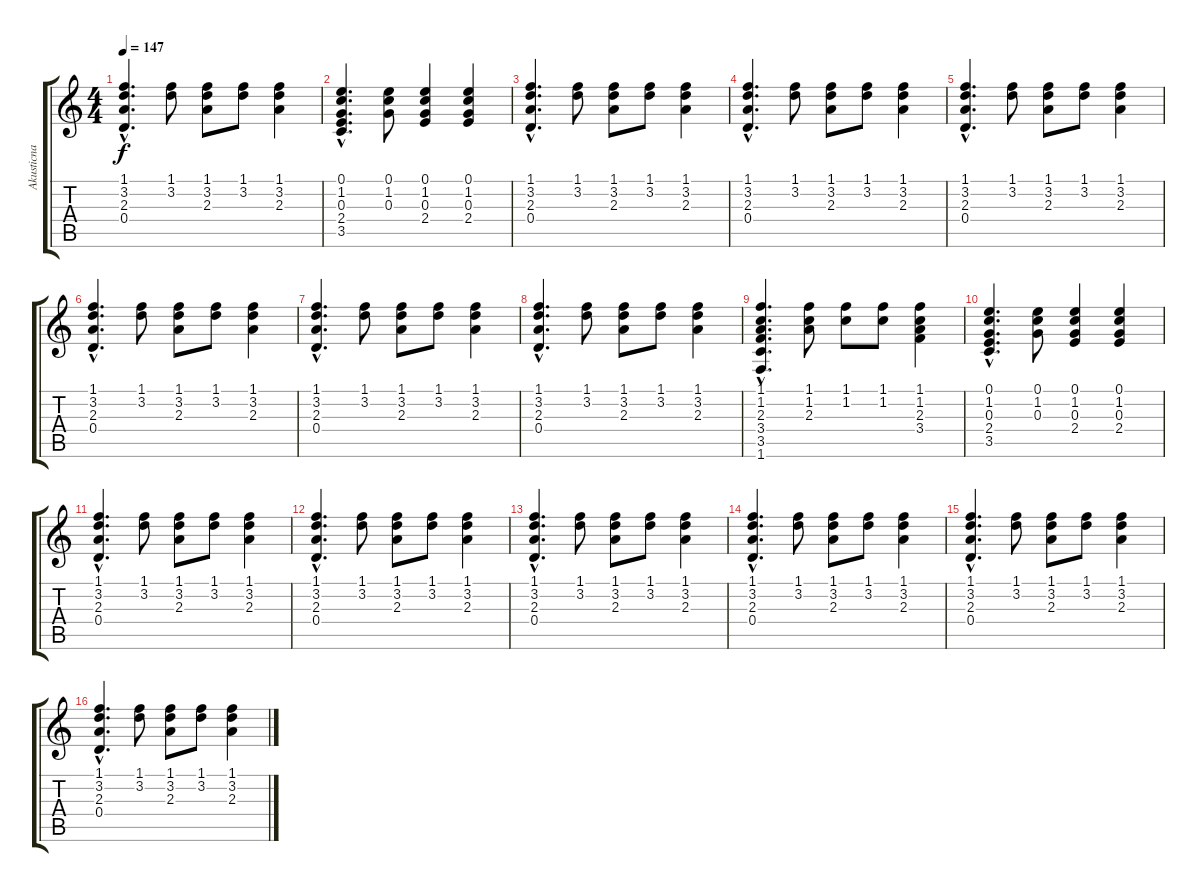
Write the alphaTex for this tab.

\track ("Akusticna gitara" "Akusticna ") {instrument acousticguitarsteel}
\staff {score tabs}
\tuning (E4 B3 G3 D3 A2 E2) {hide}
\ts (4 4)
\tempo 147
\clef g2
\ks c
(1.1{hac} 3.2{hac} 2.3{hac} 0.4{hac}).4{d dy f} (1.1 3.2).8 (1.1 3.2 2.3).8 (1.1 3.2).8 (1.1 3.2 2.3).4 |
(0.1{hac} 1.2{hac} 0.3{hac} 2.4{hac} 3.5{hac}).4{d} (0.1 1.2 0.3).8 (0.1 1.2 0.3 2.4).4 (0.1 1.2 0.3 2.4).4 |
(1.1{hac} 3.2{hac} 2.3{hac} 0.4{hac}).4{d} (1.1 3.2).8 (1.1 3.2 2.3).8 (1.1 3.2).8 (1.1 3.2 2.3).4 |
(1.1{hac} 3.2{hac} 2.3{hac} 0.4{hac}).4{d} (1.1 3.2).8 (1.1 3.2 2.3).8 (1.1 3.2).8 (1.1 3.2 2.3).4 |
(1.1{hac} 3.2{hac} 2.3{hac} 0.4{hac}).4{d} (1.1 3.2).8 (1.1 3.2 2.3).8 (1.1 3.2).8 (1.1 3.2 2.3).4 |
(1.1{hac} 3.2{hac} 2.3{hac} 0.4{hac}).4{d} (1.1 3.2).8 (1.1 3.2 2.3).8 (1.1 3.2).8 (1.1 3.2 2.3).4 |
(1.1{hac} 3.2{hac} 2.3{hac} 0.4{hac}).4{d} (1.1 3.2).8 (1.1 3.2 2.3).8 (1.1 3.2).8 (1.1 3.2 2.3).4 |
(1.1{hac} 3.2{hac} 2.3{hac} 0.4{hac}).4{d} (1.1 3.2).8 (1.1 3.2 2.3).8 (1.1 3.2).8 (1.1 3.2 2.3).4 |
(1.1{hac} 1.2{hac} 2.3{hac} 3.4{hac} 3.5{hac} 1.6{hac}).4{d} (1.1 1.2 2.3).8 (1.1 1.2).8 (1.1 1.2).8 (1.1 1.2 2.3 3.4).4 |
(0.1{hac} 1.2{hac} 0.3{hac} 2.4{hac} 3.5{hac}).4{d} (0.1 1.2 0.3).8 (0.1 1.2 0.3 2.4).4 (0.1 1.2 0.3 2.4).4 |
(1.1{hac} 3.2{hac} 2.3{hac} 0.4{hac}).4{d} (1.1 3.2).8 (1.1 3.2 2.3).8 (1.1 3.2).8 (1.1 3.2 2.3).4 |
(1.1{hac} 3.2{hac} 2.3{hac} 0.4{hac}).4{d} (1.1 3.2).8 (1.1 3.2 2.3).8 (1.1 3.2).8 (1.1 3.2 2.3).4 |
(1.1{hac} 3.2{hac} 2.3{hac} 0.4{hac}).4{d} (1.1 3.2).8 (1.1 3.2 2.3).8 (1.1 3.2).8 (1.1 3.2 2.3).4 |
(1.1{hac} 3.2{hac} 2.3{hac} 0.4{hac}).4{d} (1.1 3.2).8 (1.1 3.2 2.3).8 (1.1 3.2).8 (1.1 3.2 2.3).4 |
(1.1{hac} 3.2{hac} 2.3{hac} 0.4{hac}).4{d} (1.1 3.2).8 (1.1 3.2 2.3).8 (1.1 3.2).8 (1.1 3.2 2.3).4 |
(1.1{hac} 3.2{hac} 2.3{hac} 0.4{hac}).4{d} (1.1 3.2).8 (1.1 3.2 2.3).8 (1.1 3.2).8 (1.1 3.2 2.3).4
